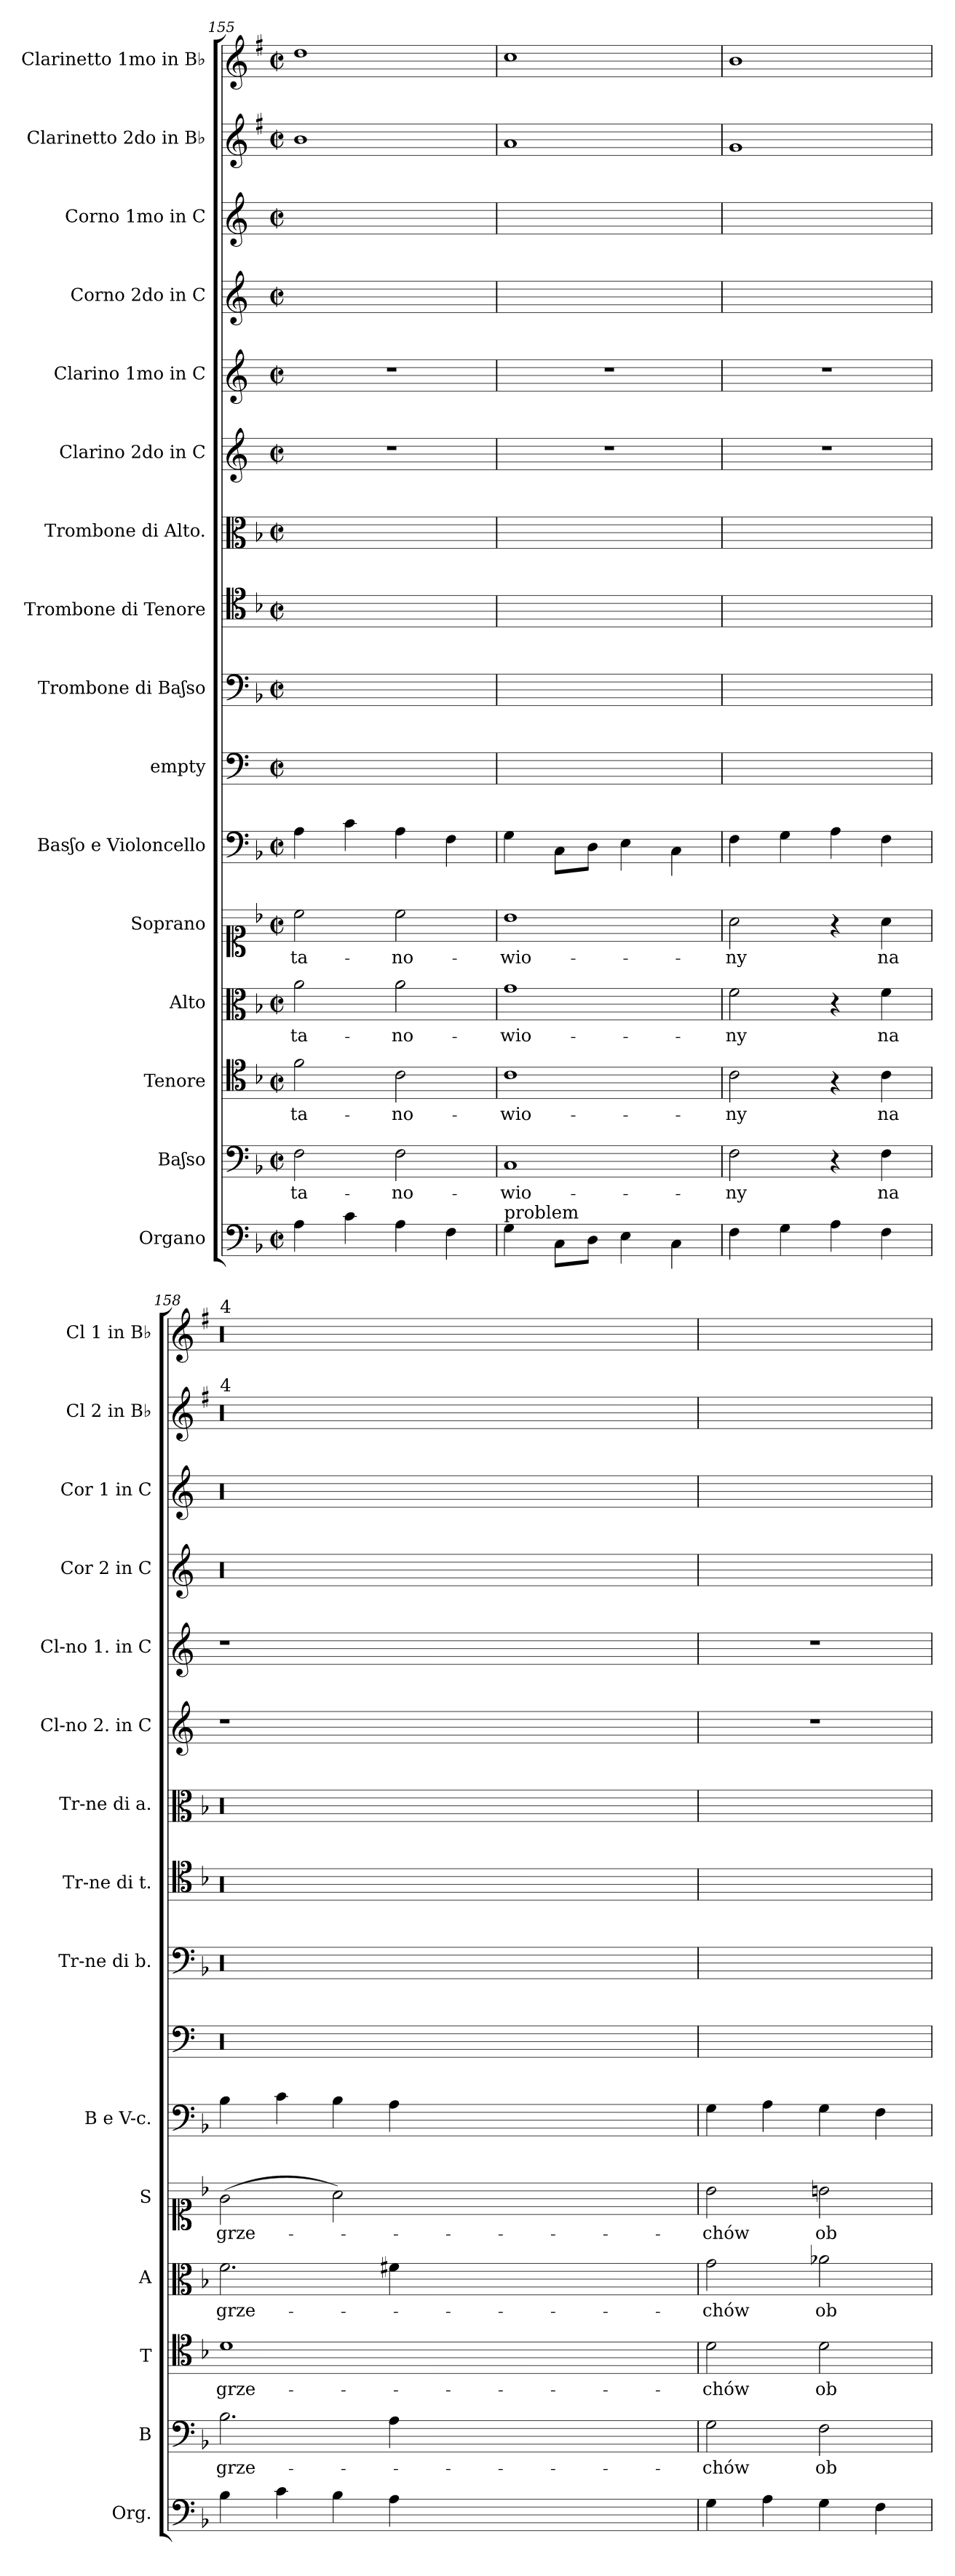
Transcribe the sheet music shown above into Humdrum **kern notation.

**kern	**kern	**text	**kern	**text	**kern	**text	**kern	**text	**kern	**kern	**kern	**kern	**kern	**kern	**kern	**kern	**kern	**kern	**kern
*part16	*part15	*part15	*part14	*part14	*part13	*part13	*part12	*part12	*part11	*part10	*part9	*part8	*part7	*part6	*part5	*part4	*part3	*part2	*part1
*staff16	*staff15	*staff15	*staff14	*staff14	*staff13	*staff13	*staff12	*staff12	*staff11	*staff10	*staff9	*staff8	*staff7	*staff6	*staff5	*staff4	*staff3	*staff2	*staff1
*I"Organo	*I"Baʃso	*	*I"Tenore	*	*I"Alto	*	*I"Soprano	*	*I"Basʃo e Violoncello	*I"empty	*I"Trombone di Baʃso	*I"Trombone di Tenore	*I"Trombone di Alto.	*I"Clarino 2do in C	*I"Clarino 1mo in C	*I"Corno 2do in C	*I"Corno 1mo in C	*I"Clarinetto 2do in B♭	*I"Clarinetto 1mo in B♭
*I'Org.	*I'B	*	*I'T	*	*I'A	*	*I'S	*	*I'B e V-c.	*	*I'Tr-ne di b.	*I'Tr-ne di t.	*I'Tr-ne di a.	*I'Cl-no 2. in C	*I'Cl-no 1. in C	*I'Cor 2 in C	*I'Cor 1 in C	*I'Cl 2 in B♭	*I'Cl 1 in B♭
*clefF4	*clefF4	*	*clefC4	*	*clefC3	*	*clefC1	*	*clefF4	*clefF4	*clefF4	*clefC4	*clefC3	*clefG2	*clefG2	*clefG2	*clefG2	*clefG2	*clefG2
*	*	*	*	*	*	*	*	*	*	*	*	*	*	*ITrd-3c-5	*ITrd-3c-5	*ITrd4c7	*ITrd4c7	*ITrd1c2	*ITrd1c2
*k[b-]	*k[b-]	*	*k[b-]	*	*k[b-]	*	*k[b-]	*	*k[b-]	*	*k[b-]	*k[b-]	*k[b-]	*k[b-]	*k[b-]	*k[b-]	*k[b-]	*k[b-]	*k[b-]
*F:	*F:	*	*F:	*	*F:	*	*F:	*	*F:	*	*F:	*F:	*F:	*F:	*F:	*F:	*F:	*F:	*F:
*M2/2	*M2/2	*	*M2/2	*	*M2/2	*	*M2/2	*	*M2/2	*M2/2	*M2/2	*M2/2	*M2/2	*M2/2	*M2/2	*M2/2	*M2/2	*M2/2	*M2/2
*met(c|)	*met(c|)	*	*met(c|)	*	*met(c|)	*	*met(c|)	*	*met(c|)	*met(c|)	*met(c|)	*met(c|)	*met(c|)	*met(c|)	*met(c|)	*met(c|)	*met(c|)	*met(c|)	*met(c|)
=155	=155	=155	=155	=155	=155	=155	=155	=155	=155	=155	=155	=155	=155	=155	=155	=155	=155	=155	=155
4A\	2F\	-ta-	2f\	-ta-	2a\	-ta-	2cc\	-ta-	4A\	1ryy	1ryy	1ryy	1ryy	1r	1r	1ryy	1ryy	1a	1cc
4c\	.	.	.	.	.	.	.	.	4c\	.	.	.	.	.	.	.	.	.	.
4A\	2F\	-no-	2c\	-no-	2a\	-no-	2cc\	-no-	4A\	.	.	.	.	.	.	.	.	.	.
4F\	.	.	.	.	.	.	.	.	4F\	.	.	.	.	.	.	.	.	.	.
=156	=156	=156	=156	=156	=156	=156	=156	=156	=156	=156	=156	=156	=156	=156	=156	=156	=156	=156	=156
!LO:TX:a:t=problem	!	!	!	!	!	!	!	!	!	!	!	!	!	!	!	!	!	!	!
4G\	1C	-wio-	1c	-wio-	1g	-wio-	1b-	-wio-	4G\	1ryy	1ryy	1ryy	1ryy	1r	1r	1ryy	1ryy	1g	1b-
8C\L	.	.	.	.	.	.	.	.	8C\L	.	.	.	.	.	.	.	.	.	.
8D\J	.	.	.	.	.	.	.	.	8D\J	.	.	.	.	.	.	.	.	.	.
4E\	.	.	.	.	.	.	.	.	4E\	.	.	.	.	.	.	.	.	.	.
4C\	.	.	.	.	.	.	.	.	4C\	.	.	.	.	.	.	.	.	.	.
=157	=157	=157	=157	=157	=157	=157	=157	=157	=157	=157	=157	=157	=157	=157	=157	=157	=157	=157	=157
4F\	2F\	-ny	2c\	-ny	2f\	-ny	2a\	-ny	4F\	1ryy	1ryy	1ryy	1ryy	1r	1r	1ryy	1ryy	1f	1a
4G\	.	.	.	.	.	.	.	.	4G\	.	.	.	.	.	.	.	.	.	.
4A\	4r	.	4r	.	4r	.	4r	.	4A\	.	.	.	.	.	.	.	.	.	.
4F\	4F\	na	4c\	na	4f\	na	4a\	na	4F\	.	.	.	.	.	.	.	.	.	.
=158	=158	=158	=158	=158	=158	=158	=158	=158	=158	=158	=158	=158	=158	=158	=158	=158	=158	=158	=158
!	!	!	!	!	!	!	!	!	!	!	!	!	!	!	!	!	!	!	!LO:TX:a:t=4
!	!	!	!	!	!	!	!	!	!	!	!	!	!	!	!	!	!	!LO:TX:a:t=4	!
4B-\	2.B-\	grze-	1d	grze-	2.f\	grze-	(2g\	grze-	4B-\	00r	00r	00r	00r	1r	1r	00r	00r	00r	00r
4c\	.	.	.	.	.	.	.	.	4c\	.	.	.	.	.	.	.	.	.	.
4B-\	.	.	.	.	.	.	2a\)	.	4B-\	.	.	.	.	.	.	.	.	.	.
4A\	4A\	.	.	.	4f#X\	.	.	.	4A\	.	.	.	.	.	.	.	.	.	.
0.ryy	0.ryy	.	0.ryy	.	0.ryy	.	0.ryy	.	0.ryy	.	.	.	.	0.ryy	0.ryy	.	.	.	.
=159	=159	=159	=159	=159	=159	=159	=159	=159	=159	=159	=159	=159	=159	=159	=159	=159	=159	=159	=159
4G\	2G\	-chów	2d\	-chów	2g\	-chów	2b-\	-chów	4G\	1ryy	1ryy	1ryy	1ryy	1r	1r	1ryy	1ryy	1ryy	1ryy
4A\	.	.	.	.	.	.	.	.	4A\	.	.	.	.	.	.	.	.	.	.
4G\	2F\	ob-	2d\	ob-	2a-X\	ob-	2bn\	ob-	4G\	.	.	.	.	.	.	.	.	.	.
4F\	.	.	.	.	.	.	.	.	4F\	.	.	.	.	.	.	.	.	.	.
=	=	=	=	=	=	=	=	=	=	=	=	=	=	=	=	=	=	=	=
*-	*-	*-	*-	*-	*-	*-	*-	*-	*-	*-	*-	*-	*-	*-	*-	*-	*-	*-	*-
